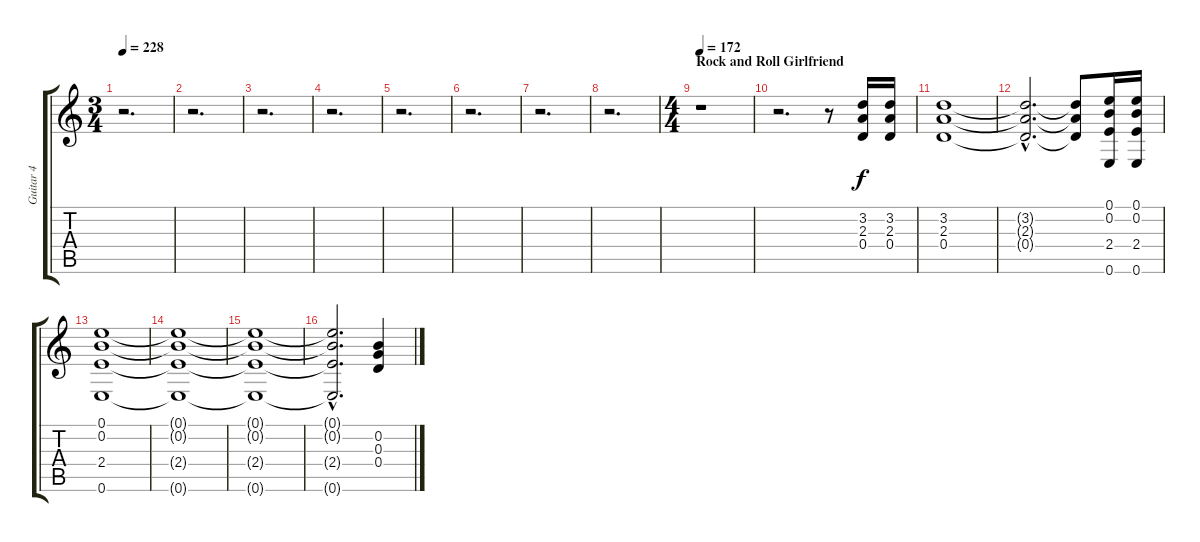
\track ("Guitar 4" "Guitar 4") {instrument distortionguitar}
\staff {score tabs}
\tuning (E4 B3 G3 D3 A2 E2) {hide}
\ts (3 4)
\tempo 228
\clef g2
\ks c
r.2{d dy f} |
r.2{d} |
r.2{d} |
r.2{d} |
r.2{d} |
r.2{d} |
r.2{d} |
r.2{d} |
\ts (4 4)
\section ("" "Rock and Roll Girlfriend")
\tempo 172
r.1 |
r.2{d} r.8 (3.2 2.3 0.4).16 (3.2 2.3 0.4).16 |
(3.2 2.3 0.4).1 |
(3.2{hac t} 2.3{hac t} 0.4{hac t}).2{d} (3.2{t} 2.3{t} 0.4{t}).8 (0.1 0.2 2.4 0.6).16 (0.1 0.2 2.4 0.6).16 |
(0.1 0.2 2.4 0.6).1 |
(0.1{t} 0.2{t} 2.4{t} 0.6{t}).1 |
(0.1{t} 0.2{t} 2.4{t} 0.6{t}).1 |
(0.1{hac t} 0.2{hac t} 2.4{hac t} 0.6{hac t}).2{d} (0.2 0.3 0.4).4
